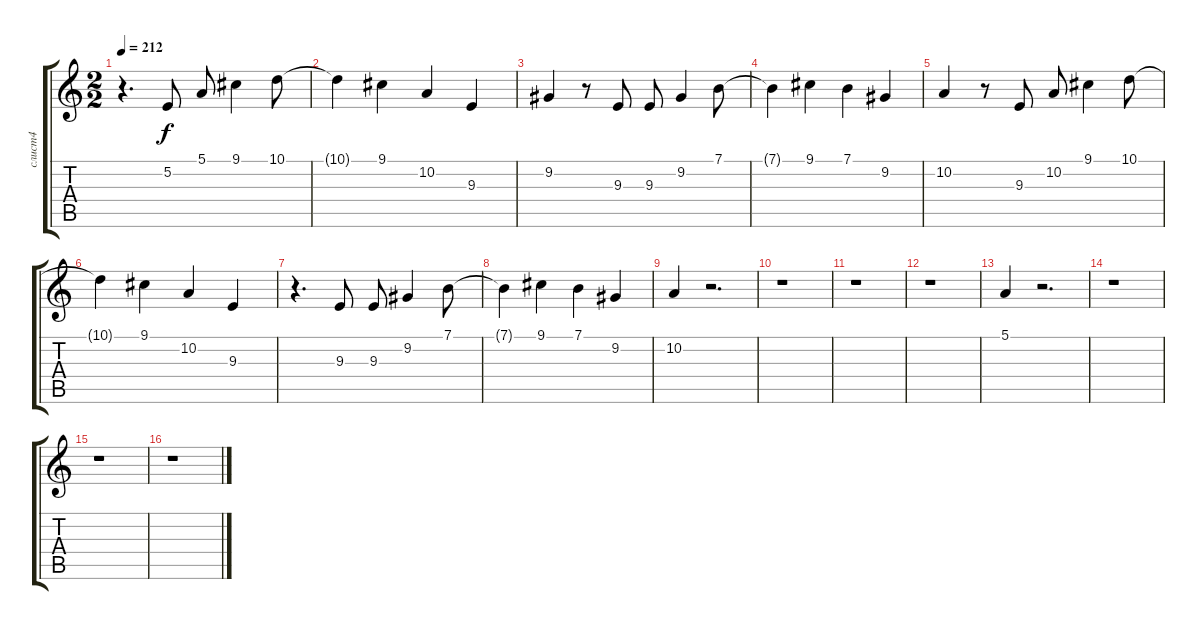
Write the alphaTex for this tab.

\track ("слист4" "слист4") {instrument acousticgrandpiano}
\staff {score tabs}
\tuning (E4 B3 G3 D3 A2 E2) {hide}
\ts (2 2)
\tempo 212
\clef g2
\ks c
r.4{d dy f instrument acousticgrandpiano} 5.2.8 5.1.8 9.1.4 10.1.8 |
10.1{t}.4 9.1.4 10.2.4 9.3.4 |
9.2.4 r.8 9.3.8 9.3.8 9.2.4 7.1.8 |
7.1{t}.4 9.1.4 7.1.4 9.2.4 |
10.2.4 r.8 9.3.8 10.2.8 9.1.4 10.1.8 |
10.1{t}.4 9.1.4 10.2.4 9.3.4 |
r.4{d} 9.3.8 9.3.8 9.2.4 7.1.8 |
7.1{t}.4 9.1.4 7.1.4 9.2.4 |
10.2.4 r.2{d} |
r.1 |
r.1 |
r.1 |
5.1.4 r.2{d} |
r.1 |
r.1 |
r.1
